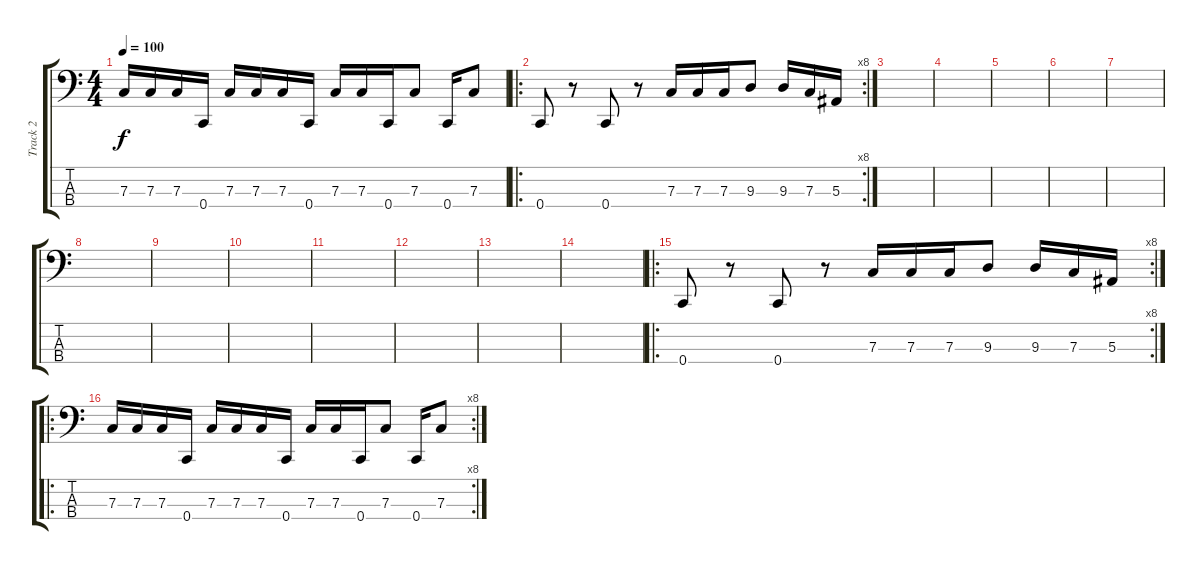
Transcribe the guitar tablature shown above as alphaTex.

\track ("Track 2" "Track 2") {instrument electricbassfinger}
\staff {score tabs}
\tuning (Eb2 Bb1 F1 C1) {hide}
\ts (4 4)
\tempo 100
\clef f4
\ks c
7.3.16{dy f} 7.3.16 7.3.16 0.4.16 7.3.16 7.3.16 7.3.16 0.4.16 7.3.16 7.3.16 0.4.16 7.3.8 0.4.16 7.3.8 |
\ro
\rc 8
0.4.8 r.8 0.4.8 r.8 7.3.16 7.3.16 7.3.16 9.3.8 9.3.16 7.3.16 5.3.16 |
|
|
|
|
|
|
|
|
|
|
|
|
\ro
\rc 8
0.4.8 r.8 0.4.8 r.8 7.3.16 7.3.16 7.3.16 9.3.8 9.3.16 7.3.16 5.3.16 |
\ro
\rc 8
7.3.16 7.3.16 7.3.16 0.4.16 7.3.16 7.3.16 7.3.16 0.4.16 7.3.16 7.3.16 0.4.16 7.3.8 0.4.16 7.3.8
